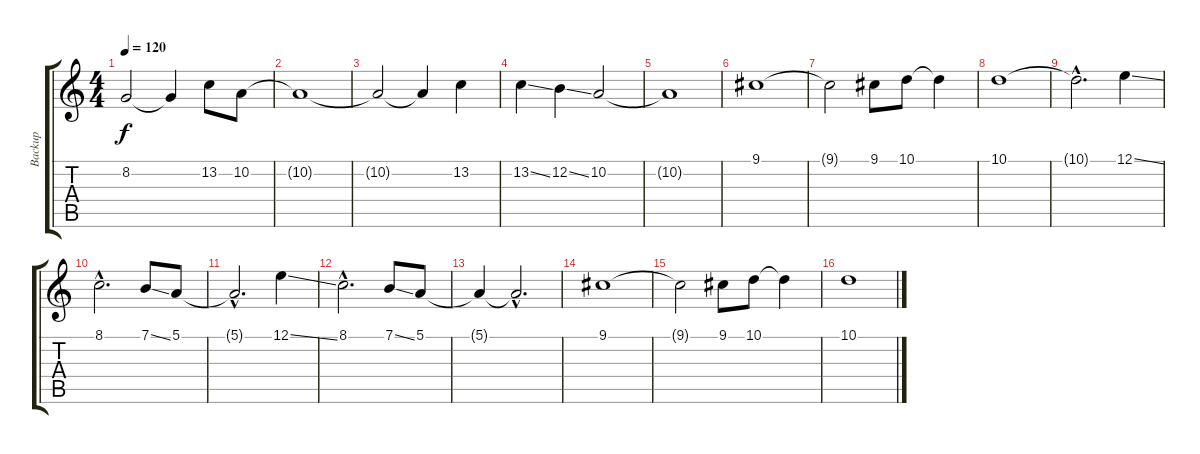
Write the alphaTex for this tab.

\track ("Backup" "Backup") {instrument trombone}
\staff {score tabs}
\tuning (E4 B3 G3 D3 A2 E2) {hide}
\ts (4 4)
\tempo 120
\clef g2
\ks c
8.2{t}.2{dy f} 8.2{t}.4 13.2.8 10.2.8 |
10.2{t}.1 |
10.2{t}.2 10.2{t}.4 13.2.4 |
13.2{ss}.4 12.2{ss}.4 10.2.2 |
10.2{t}.1 |
9.1.1 |
9.1{t}.2 9.1.8 10.1.8 10.1{t}.4 |
10.1.1 |
10.1{hac t}.2{d} 12.1{ss}.4 |
8.1{hac}.2{d} 7.1{ss}.8 5.1.8 |
5.1{hac t}.2{d} 12.1{ss}.4 |
8.1{hac}.2{d} 7.1{ss}.8 5.1.8 |
5.1{t}.4 5.1{hac t}.2{d} |
9.1.1 |
9.1{t}.2 9.1.8 10.1.8 10.1{t}.4 |
10.1.1
